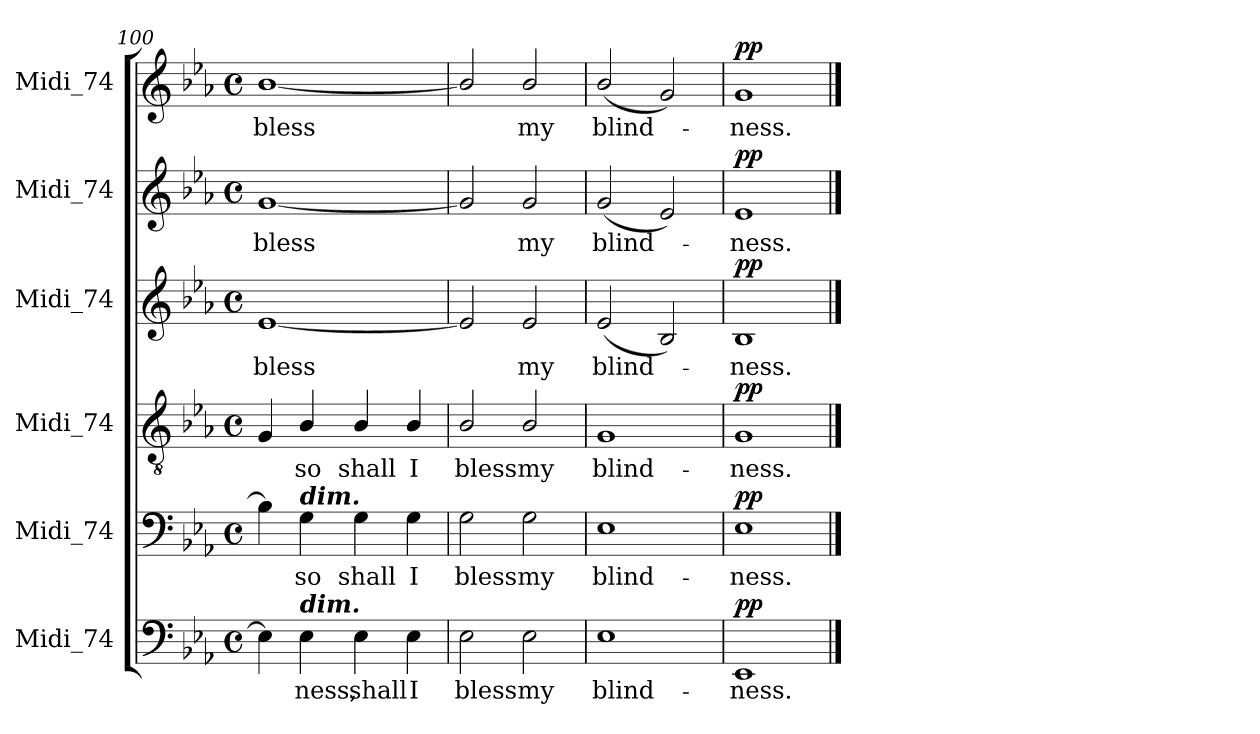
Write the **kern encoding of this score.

**kern	**text	**dynam	**kern	**text	**dynam	**kern	**text	**dynam	**kern	**text	**dynam	**kern	**text	**dynam	**kern	**text	**dynam
*part6	*part6	*part6	*part5	*part5	*part5	*part4	*part4	*part4	*part3	*part3	*part3	*part2	*part2	*part2	*part1	*part1	*part1
*staff6	*staff6	*staff6	*staff5	*staff5	*staff5	*staff4	*staff4	*staff4	*staff3	*staff3	*staff3	*staff2	*staff2	*staff2	*staff1	*staff1	*staff1
*I"Midi_74	*	*	*I"Midi_74	*	*	*I"Midi_74	*	*	*I"Midi_74	*	*	*I"Midi_74	*	*	*I"Midi_74	*	*
*clefF4	*	*	*clefF4	*	*	*clefGv2	*	*	*clefG2	*	*	*clefG2	*	*	*clefG2	*	*
*k[b-e-a-]	*	*	*k[b-e-a-]	*	*	*k[b-e-a-]	*	*	*k[b-e-a-]	*	*	*k[b-e-a-]	*	*	*k[b-e-a-]	*	*
*E-:	*	*	*E-:	*	*	*E-:	*	*	*E-:	*	*	*E-:	*	*	*E-:	*	*
*M4/4	*	*	*M4/4	*	*	*M4/4	*	*	*M4/4	*	*	*M4/4	*	*	*M4/4	*	*
*met(c)	*	*	*met(c)	*	*	*met(c)	*	*	*met(c)	*	*	*met(c)	*	*	*met(c)	*	*
=100	=100	=100	=100	=100	=100	=100	=100	=100	=100	=100	=100	=100	=100	=100	=100	=100	=100
!	!	!	!	!	!	!	!	!	!	!LO:LY:b	!	!	!LO:LY:b	!	!	!LO:LY:b	!
4E-]	.	.	4B-]	.	.	4G	.	.	[1e-	bless	.	[1g	bless	.	[1b-/	bless	.
!	!	!	!LO:TX:a:Bi:t=dim.	!	!	!	!	!	!	!	!	!	!	!	!	!	!
!LO:TX:a:Bi:t=dim.	!	!	!	!	!	!	!	!	!	!	!	!	!	!	!	!	!
!	!LO:LY:b	!	!	!LO:LY:b	!	!	!LO:LY:b	!	!	!	!	!	!	!	!	!	!
4E-	ness,	.	4G	so	.	4B-/	so	.	.	.	.	.	.	.	.	.	.
!	!LO:LY:b	!	!	!LO:LY:b	!	!	!LO:LY:b	!	!	!	!	!	!	!	!	!	!
4E-	shall	.	4G	shall	.	4B-/	shall	.	.	.	.	.	.	.	.	.	.
!	!LO:LY:b	!	!	!LO:LY:b	!	!	!LO:LY:b	!	!	!	!	!	!	!	!	!	!
4E-	I	.	4G	I	.	4B-/	I	.	.	.	.	.	.	.	.	.	.
=101	=101	=101	=101	=101	=101	=101	=101	=101	=101	=101	=101	=101	=101	=101	=101	=101	=101
!	!LO:LY:b	!	!	!LO:LY:b	!	!	!LO:LY:b	!	!	!	!	!	!	!	!	!	!
2E-	bless	.	2G	bless	.	2B-/	bless	.	2e-]	.	.	2g]	.	.	2b-/]	.	.
!	!LO:LY:b	!	!	!LO:LY:b	!	!	!LO:LY:b	!	!	!LO:LY:b	!	!	!LO:LY:b	!	!	!LO:LY:b	!
2E-	my	.	2G	my	.	2B-/	my	.	2e-	my	.	2g	my	.	2b-/	my	.
=102	=102	=102	=102	=102	=102	=102	=102	=102	=102	=102	=102	=102	=102	=102	=102	=102	=102
!	!LO:LY:b	!	!	!LO:LY:b	!	!	!LO:LY:b	!	!	!LO:LY:b	!	!	!LO:LY:b	!	!	!LO:LY:b	!
1E-	blind-	.	1E-	blind-	.	1G	blind-	.	(<2e-	blind-	.	(<2g	blind-	.	(<2b-/	blind-	.
.	.	.	.	.	.	.	.	.	2B-)	.	.	2e-)	.	.	2g)	.	.
=103	=103	=103	=103	=103	=103	=103	=103	=103	=103	=103	=103	=103	=103	=103	=103	=103	=103
!	!LO:LY:b	!LO:DY:b	!	!LO:LY:b	!LO:DY:b	!	!LO:LY:b	!LO:DY:b	!	!LO:LY:b	!LO:DY:b	!	!LO:LY:b	!LO:DY:b	!	!LO:LY:b	!LO:DY:b
1EE-	ness.	pp	1E-	ness.	pp	1G	ness.	pp	1B-	ness.	pp	1e-	ness.	pp	1g	ness.	pp
==	==	==	==	==	==	==	==	==	==	==	==	==	==	==	==	==	==
*-	*-	*-	*-	*-	*-	*-	*-	*-	*-	*-	*-	*-	*-	*-	*-	*-	*-
